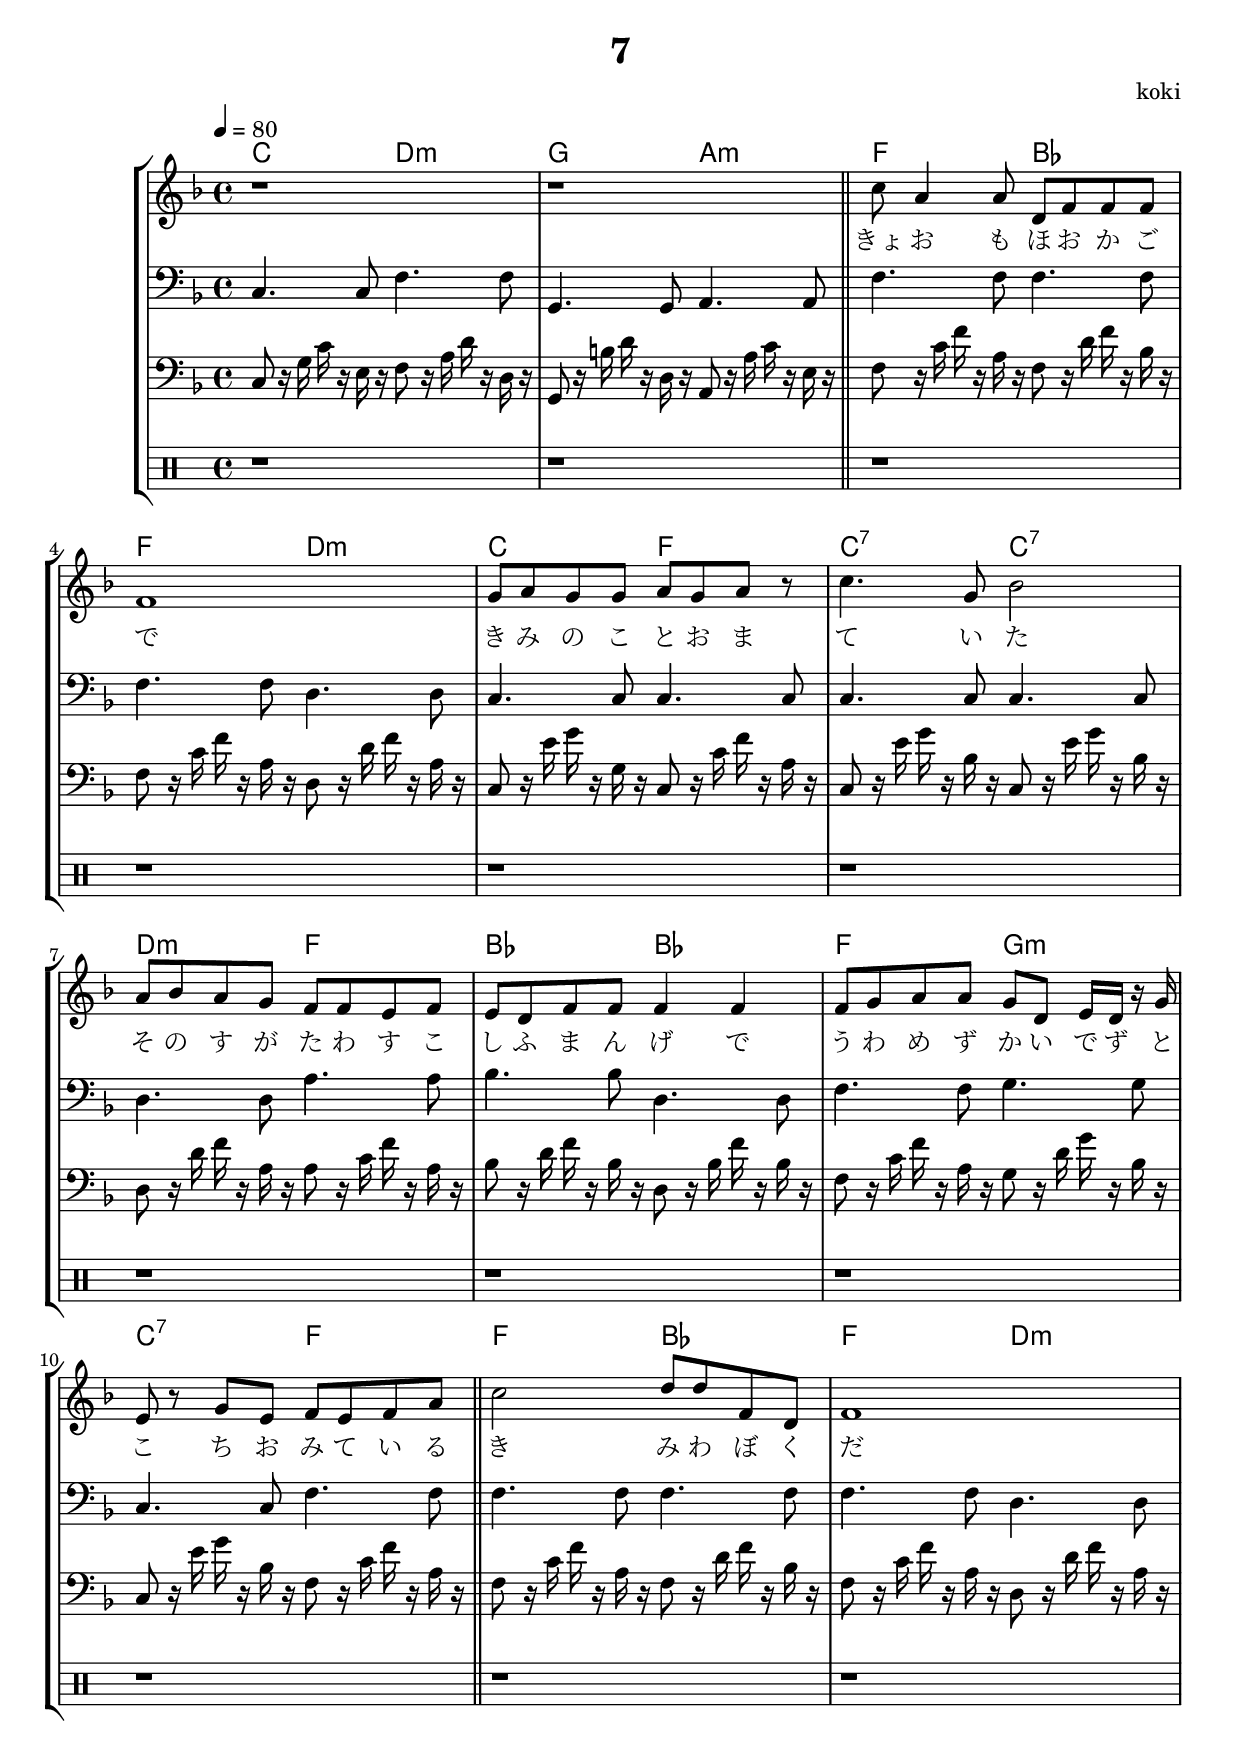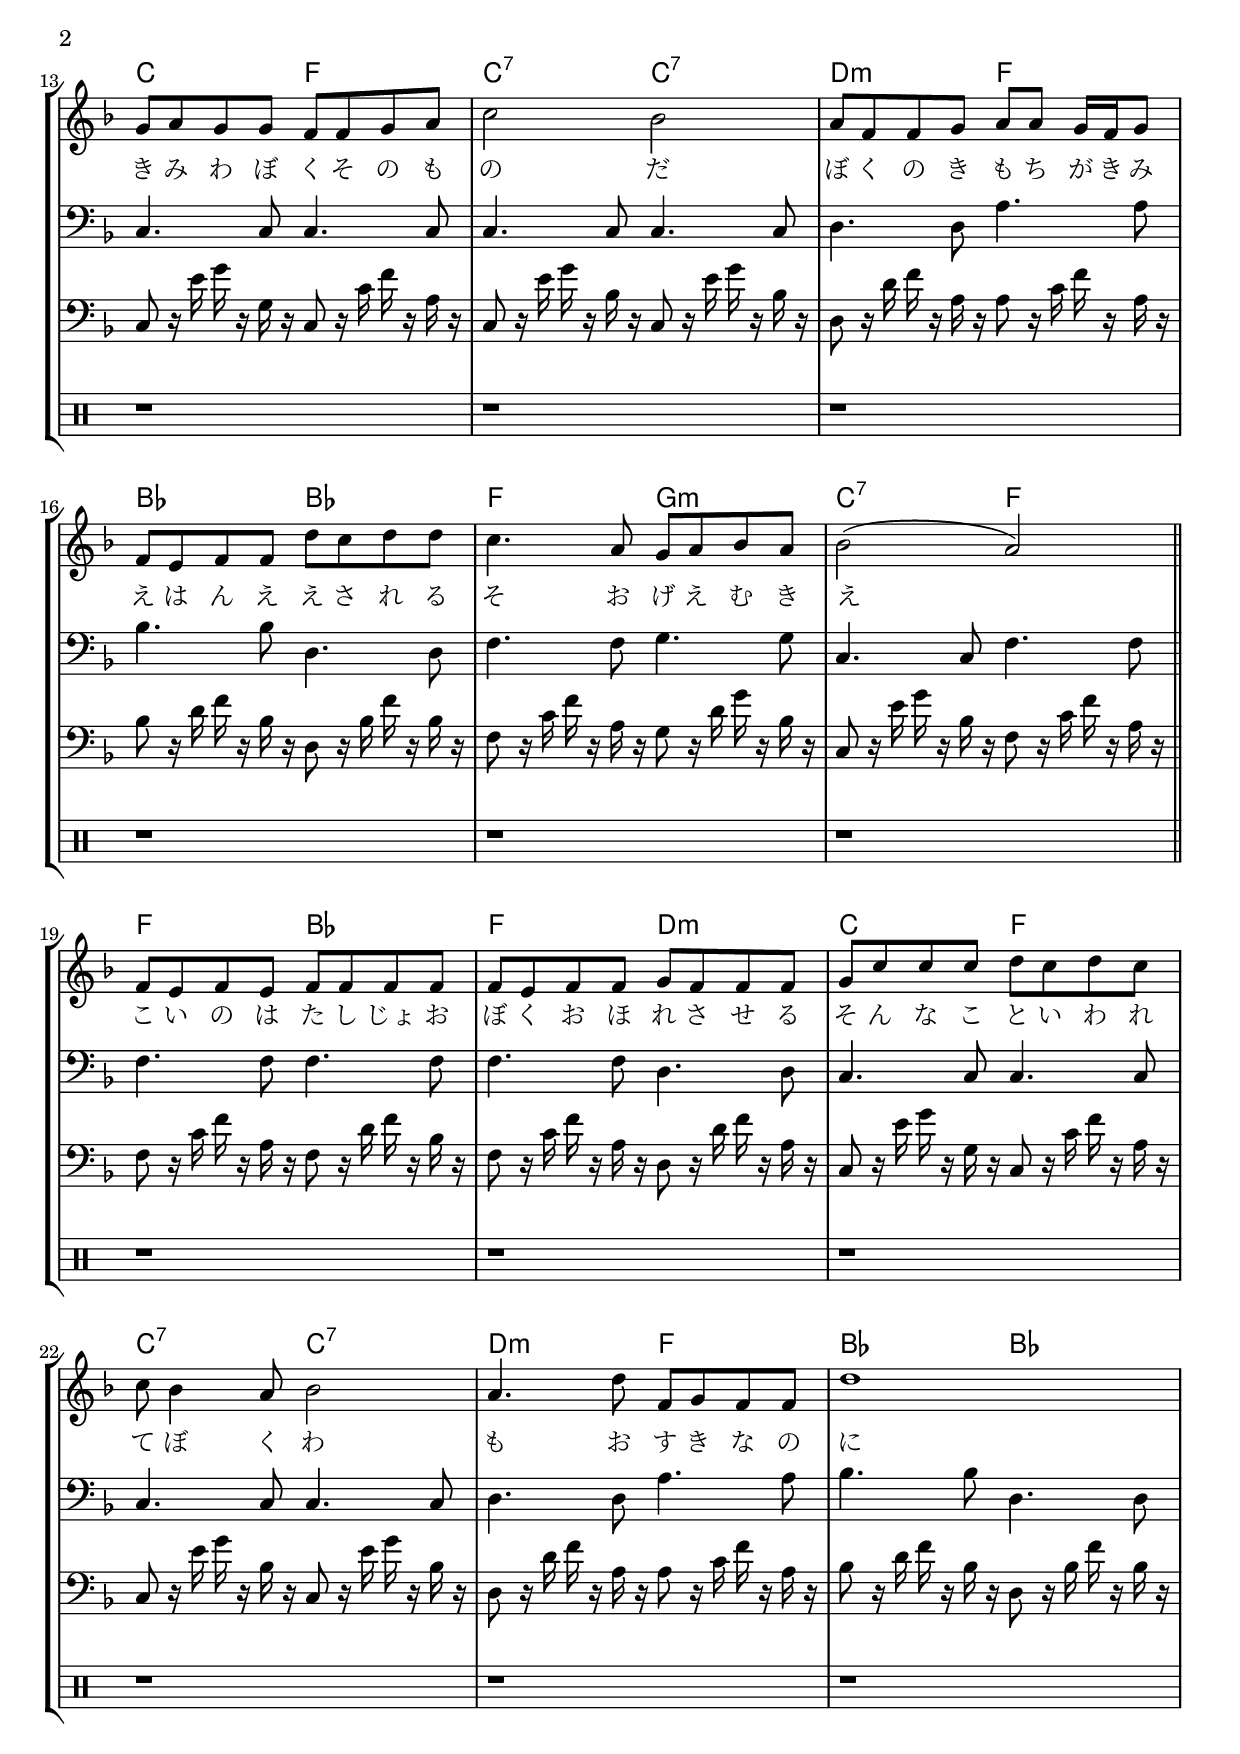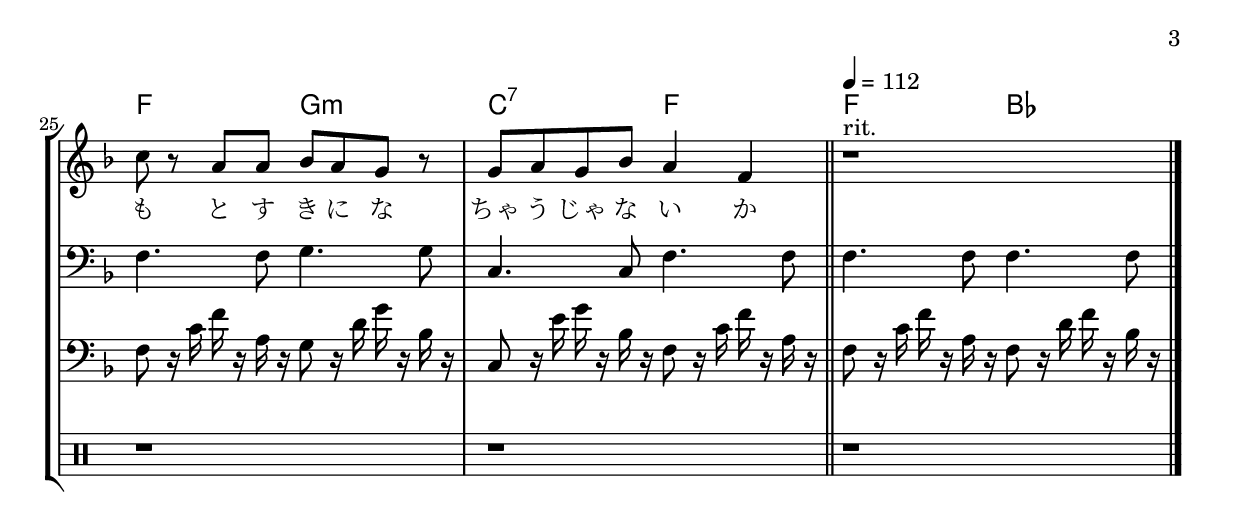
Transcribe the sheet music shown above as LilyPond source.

\version "2.12.1"

\header {
	title = \markup {7}
	composer = \markup \center-column {koki}
}

harmony = \chordmode {
	c2 d:m g a:m 

	f bes f d:m c f c:7 c:7 d:m f bes bes f g:m c:7 f 

	f bes f d:m c f c:7 c:7 d:m f bes bes f g:m c:7 f 

	f bes f d:m c f c:7 c:7 d:m f bes bes f g:m c:7 f 

	f bes 
}

melody = {
	\key f \major
	\tempo 4 = 80
	r1 | r1   
	\set Staff.midiInstrument = #"mmi0.38"
	 c''8  a'4  a'8  d'8  f'8  f'8  f'8 
	f'1 
	g'8  a'8  g'8  g'8  a'8  g'8  a'8  r8 
	c''4.  g'8  bes'2 
	a'8  bes'8  a'8  g'8  f'8  f'8  e'8  f'8 
	e'8  d'8  f'8  f'8  f'4  f'4 
	f'8  g'8  a'8  a'8  g'8  d'8  e'16  d'16  r16  g'16 
	e'8  r8  g'8  e'8  f'8  e'8  f'8  a'8
	\set Staff.midiInstrument = #"mmi0.38"
	 c''2  d''8  d''8  f'8  d'8 
	f'1 
	g'8  a'8  g'8  g'8  f'8  f'8  g'8  a'8 
	c''2  bes'2 
	a'8  f'8  f'8  g'8  a'8  a'8  g'16  f'16  g'8 
	f'8  e'8  f'8  f'8  d''8  c''8  d''8  d''8 
	c''4.  a'8  g'8  a'8  bes'8  a'8 
	bes'2  (a'2)
	\set Staff.midiInstrument = #"mmi0.38"
	 f'8  e'8  f'8  e'8  f'8  f'8  f'8  f'8 
	f'8  e'8  f'8  f'8  g'8  f'8  f'8  f'8 
	g'8  c''8  c''8  c''8  d''8  c''8  d''8  c''8 
	c''8  bes'4  a'8  bes'2 
	a'4.  d''8  f'8  g'8  f'8  f'8 
	d''1 
	c''8  r8  a'8  a'8  bes'8  a'8  g'8  r8 
	g'8  a'8  g'8  bes'8  a'4  f'4
	\tempo 4 = 112
	r1^"rit." \bar "|."
}

words = \lyricmode {
	
	きょ  お  も  ほ  お  か  ご  で  き  み  の  こ  と  お  ま  て  い  た  そ  の  す  が  た  わ  す  こ  し  ふ  ま  ん  げ  で  う  わ  め  ず  か  い  で  ず  と  こ  ち  お  み  て  い  る  
	き  み  わ  ぼ  く  だ  き  み  わ  ぼ  く  そ  の  も  の  だ  ぼ  く  の  き  も  ち  が  き  み  え  は  ん  え  え  さ  れ  る  そ  お  げ  え  む  き  え  
	こ  い  の  は  た  し  じょ  お  ぼ  く  お  ほ  れ  さ  せ  る  そ  ん  な  こ  と  い  わ  れ  て  ぼ  く  わ  も  お  す  き  な  の  に  も  と  す  き  に  な  ちゃ  う  じゃ  な  い  か  
	
}

tempochange = {
	\tempo 4 = 80
	r1 | r1 \bar "||"
	\tempo 4 = 80
	r1 | r1 | r1 | r1 | r1 | r1 | r1 | r1 \bar "||"
	\tempo 4 = 80
	r1 | r1 | r1 | r1 | r1 | r1 | r1 | r1 \bar "||"
	\tempo 4 = 80
	r1 | r1 | r1 | r1 | r1 | r1 | r1 | r1 \bar "||"
	\tempo 4 = 112
	\tempo 4 = 84 r2 \tempo 4 = 74 r2 \bar "|."
}

mainacc = {
	\clef bass
	\set Staff.midiInstrument = #"Lead 4 (chiff)"
	\key f \major
	\tempo 4 = 80
	c4.c8
	f4.f8
	g,4.g,8
	a,4.a,8
	\bar "||"

	\set Staff.midiInstrument = #"Lead 4 (chiff)"
	f4.f8
	f4.f8
	f4.f8
	d4.d8
	c4.c8
	c4.c8
	c4.c8
	c4.c8
	d4.d8
	a4.a8
	bes4.bes8
	d4.d8
	f4.f8
	g4.g8
	c4.c8
	f4.f8
	\bar "||"

	\set Staff.midiInstrument = #"Lead 4 (chiff)"
	f4.f8
	f4.f8
	f4.f8
	d4.d8
	c4.c8
	c4.c8
	c4.c8
	c4.c8
	d4.d8
	a4.a8
	bes4.bes8
	d4.d8
	f4.f8
	g4.g8
	c4.c8
	f4.f8
	\bar "||"

	\set Staff.midiInstrument = #"Lead 4 (chiff)"
	f4.f8
	f4.f8
	f4.f8
	d4.d8
	c4.c8
	c4.c8
	c4.c8
	c4.c8
	d4.d8
	a4.a8
	bes4.bes8
	d4.d8
	f4.f8
	g4.g8
	c4.c8
	f4.f8
	\bar "||"

	\set Staff.midiInstrument = #"Lead 4 (chiff)"
	\tempo 4 = 112
	f4.f8
	f4.f8
	\bar "|."
}

subacc = {
	\clef bass
	\set Staff.midiInstrument = #"Slap Bass 1"
	\key f \major
	\tempo 4 = 80
	c8r16g16c'16r16e16r16
	f8r16a16d'16r16d16r16
	g,8r16b16d'16r16d16r16
	a,8r16a16c'16r16e16r16
	\bar "||"

	\set Staff.midiInstrument = #"Slap Bass 1"
	f8r16c'16f'16r16a16r16
	f8r16d'16f'16r16bes16r16
	f8r16c'16f'16r16a16r16
	d8r16d'16f'16r16a16r16
	c8r16e'16g'16r16g16r16
	c8r16c'16f'16r16a16r16
	c8r16e'16g'16r16bes16r16
	c8r16e'16g'16r16bes16r16
	d8r16d'16f'16r16a16r16
	a8r16c'16f'16r16a16r16
	bes8r16d'16f'16r16bes16r16
	d8r16bes16f'16r16bes16r16
	f8r16c'16f'16r16a16r16
	g8r16d'16g'16r16bes16r16
	c8r16e'16g'16r16bes16r16
	f8r16c'16f'16r16a16r16
	\bar "||"

	\set Staff.midiInstrument = #"Slap Bass 1"
	f8r16c'16f'16r16a16r16
	f8r16d'16f'16r16bes16r16
	f8r16c'16f'16r16a16r16
	d8r16d'16f'16r16a16r16
	c8r16e'16g'16r16g16r16
	c8r16c'16f'16r16a16r16
	c8r16e'16g'16r16bes16r16
	c8r16e'16g'16r16bes16r16
	d8r16d'16f'16r16a16r16
	a8r16c'16f'16r16a16r16
	bes8r16d'16f'16r16bes16r16
	d8r16bes16f'16r16bes16r16
	f8r16c'16f'16r16a16r16
	g8r16d'16g'16r16bes16r16
	c8r16e'16g'16r16bes16r16
	f8r16c'16f'16r16a16r16
	\bar "||"

	\set Staff.midiInstrument = #"Slap Bass 1"
	f8r16c'16f'16r16a16r16
	f8r16d'16f'16r16bes16r16
	f8r16c'16f'16r16a16r16
	d8r16d'16f'16r16a16r16
	c8r16e'16g'16r16g16r16
	c8r16c'16f'16r16a16r16
	c8r16e'16g'16r16bes16r16
	c8r16e'16g'16r16bes16r16
	d8r16d'16f'16r16a16r16
	a8r16c'16f'16r16a16r16
	bes8r16d'16f'16r16bes16r16
	d8r16bes16f'16r16bes16r16
	f8r16c'16f'16r16a16r16
	g8r16d'16g'16r16bes16r16
	c8r16e'16g'16r16bes16r16
	f8r16c'16f'16r16a16r16
	\bar "||"

	\set Staff.midiInstrument = #"Slap Bass 1"
	\tempo 4 = 112
	f8r16c'16f'16r16a16r16
	f8r16d'16f'16r16bes16r16
	\bar "|."
}

percA = {
	\drummode {
	r1 |r1 \bar "||"
	r1 |r1 |r1 |r1 |r1 |r1 |r1 |r1 \bar "||"
	r1 |r1 |r1 |r1 |r1 |r1 |r1 |r1 \bar "||"
	r1 |r1 |r1 |r1 |r1 |r1 |r1 |r1 \bar "||"
	r1 \bar "|."
	}
}

percB = {
	\drummode {
	r1 |r1 \bar "||"
	r1 |r1 |r1 |r1 |r1 |r1 |r1 |r1 \bar "||"
	r1 |r1 |r1 |r1 |r1 |r1 |r1 |r1 \bar "||"
	r1 |r1 |r1 |r1 |r1 |r1 |r1 |r1 \bar "||"
	r1 \bar "|."
	}
}

percC = {
	\drummode {
	r1 |r1 \bar "||"
	r1 |r1 |r1 |r1 |r1 |r1 |r1 |r1 \bar "||"
	r1 |r1 |r1 |r1 |r1 |r1 |r1 |r1 \bar "||"
	r1 |r1 |r1 |r1 |r1 |r1 |r1 |r1 \bar "||"
	r1 \bar "|."
	}
}

percD = {
	\drummode {
	r1 |r1 \bar "||"
	r1 |r1 |r1 |r1 |r1 |r1 |r1 |r1 \bar "||"
	r1 |r1 |r1 |r1 |r1 |r1 |r1 |r1 \bar "||"
	r1 |r1 |r1 |r1 |r1 |r1 |r1 |r1 \bar "||"
	r1 \bar "|."
	}
}

percE = {
	\drummode {
	r1 |r1 \bar "||"
	r1 |r1 |r1 |r1 |r1 |r1 |r1 |r1 \bar "||"
	r1 |r1 |r1 |r1 |r1 |r1 |r1 |r1 \bar "||"
	r1 |r1 |r1 |r1 |r1 |r1 |r1 |r1 \bar "||"
	r1 \bar "|."
	}
}

\score {
	<<
		\new StaffGroup <<
			\new ChordNames {\harmony}
			\new Voice = "melody" {\melody}
			\new Lyrics \lyricsto "melody" \words
			\new Staff = "mainacc" {\mainacc}
			\new Staff = "subacc" {\subacc}
			\new DrumStaff <<
				\new DrumVoice {\percA}
				\new DrumVoice {\percB}
				\new DrumVoice {\percC}
				\new DrumVoice {\percD}
				\new DrumVoice {\percE}
			>>
		>>
	>>
	\layout { }
}
